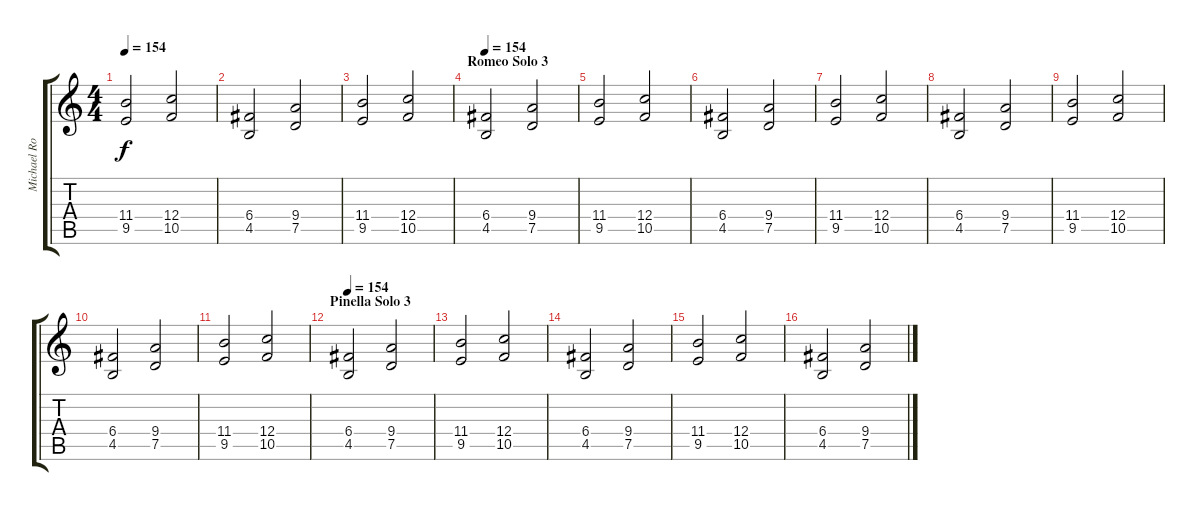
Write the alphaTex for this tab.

\track ("Michael Romeo" "Michael Ro") {instrument distortionguitar}
\staff {score tabs}
\tuning (D4 A3 F3 C3 G2 D2) {hide}
\ts (4 4)
\tempo 154
\clef g2
\ks c
(11.4 9.5).2{dy f} (12.4 10.5).2 |
(6.4 4.5).2 (9.4 7.5).2 |
(11.4 9.5).2 (12.4 10.5).2 |
\section ("" "Romeo Solo 3")
\tempo 154
(6.4 4.5).2 (9.4 7.5).2 |
(11.4 9.5).2 (12.4 10.5).2 |
(6.4 4.5).2 (9.4 7.5).2 |
(11.4 9.5).2 (12.4 10.5).2 |
(6.4 4.5).2 (9.4 7.5).2 |
(11.4 9.5).2 (12.4 10.5).2 |
(6.4 4.5).2 (9.4 7.5).2 |
(11.4 9.5).2 (12.4 10.5).2 |
\section ("" "Pinella Solo 3")
\tempo 154
(6.4 4.5).2 (9.4 7.5).2 |
(11.4 9.5).2 (12.4 10.5).2 |
(6.4 4.5).2 (9.4 7.5).2 |
(11.4 9.5).2 (12.4 10.5).2 |
(6.4 4.5).2 (9.4 7.5).2
